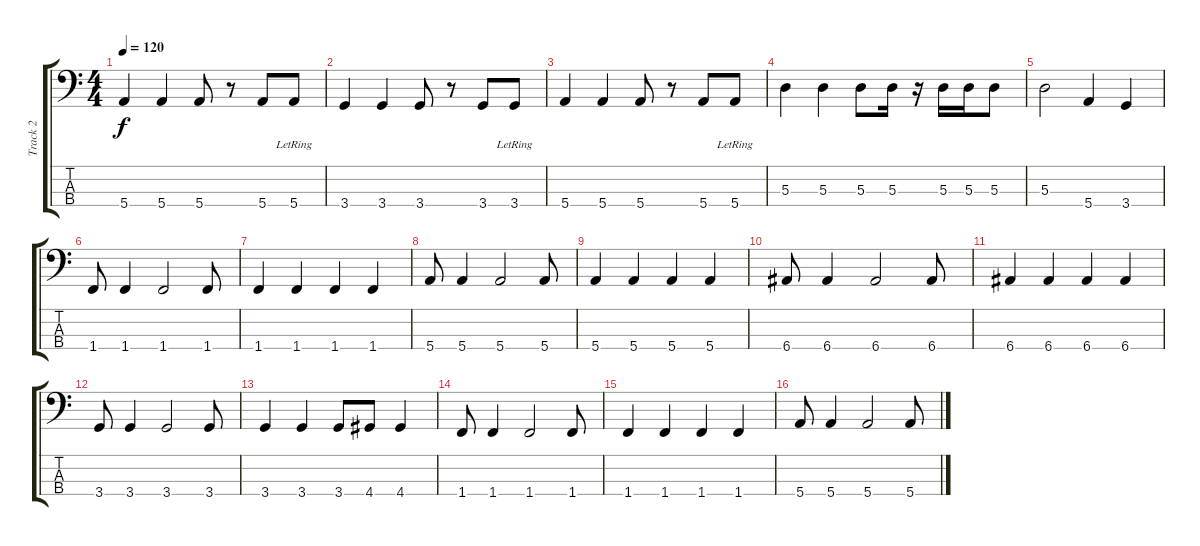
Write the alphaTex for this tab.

\track ("Track 2" "Track 2") {instrument acousticbass}
\staff {score tabs}
\tuning (G2 D2 A1 E1) {hide}
\ts (4 4)
\tempo 120
\clef f4
\ks c
5.4.4{dy f} 5.4.4 5.4.8 r.8 5.4.8 5.4{lr}.8 |
3.4.4 3.4.4 3.4.8 r.8 3.4.8 3.4{lr}.8 |
5.4.4 5.4.4 5.4.8 r.8 5.4.8 5.4{lr}.8 |
5.3.4 5.3.4 5.3.8 5.3.16 r.16 5.3.16 5.3.16 5.3.8 |
5.3.2 5.4.4 3.4.4 |
1.4.8 1.4.4 1.4.2 1.4.8 |
1.4.4 1.4.4 1.4.4 1.4.4 |
5.4.8 5.4.4 5.4.2 5.4.8 |
5.4.4 5.4.4 5.4.4 5.4.4 |
6.4.8 6.4.4 6.4.2 6.4.8 |
6.4.4 6.4.4 6.4.4 6.4.4 |
3.4.8 3.4.4 3.4.2 3.4.8 |
3.4.4 3.4.4 3.4.8 4.4.8 4.4.4 |
1.4.8 1.4.4 1.4.2 1.4.8 |
1.4.4 1.4.4 1.4.4 1.4.4 |
5.4.8 5.4.4 5.4.2 5.4.8
